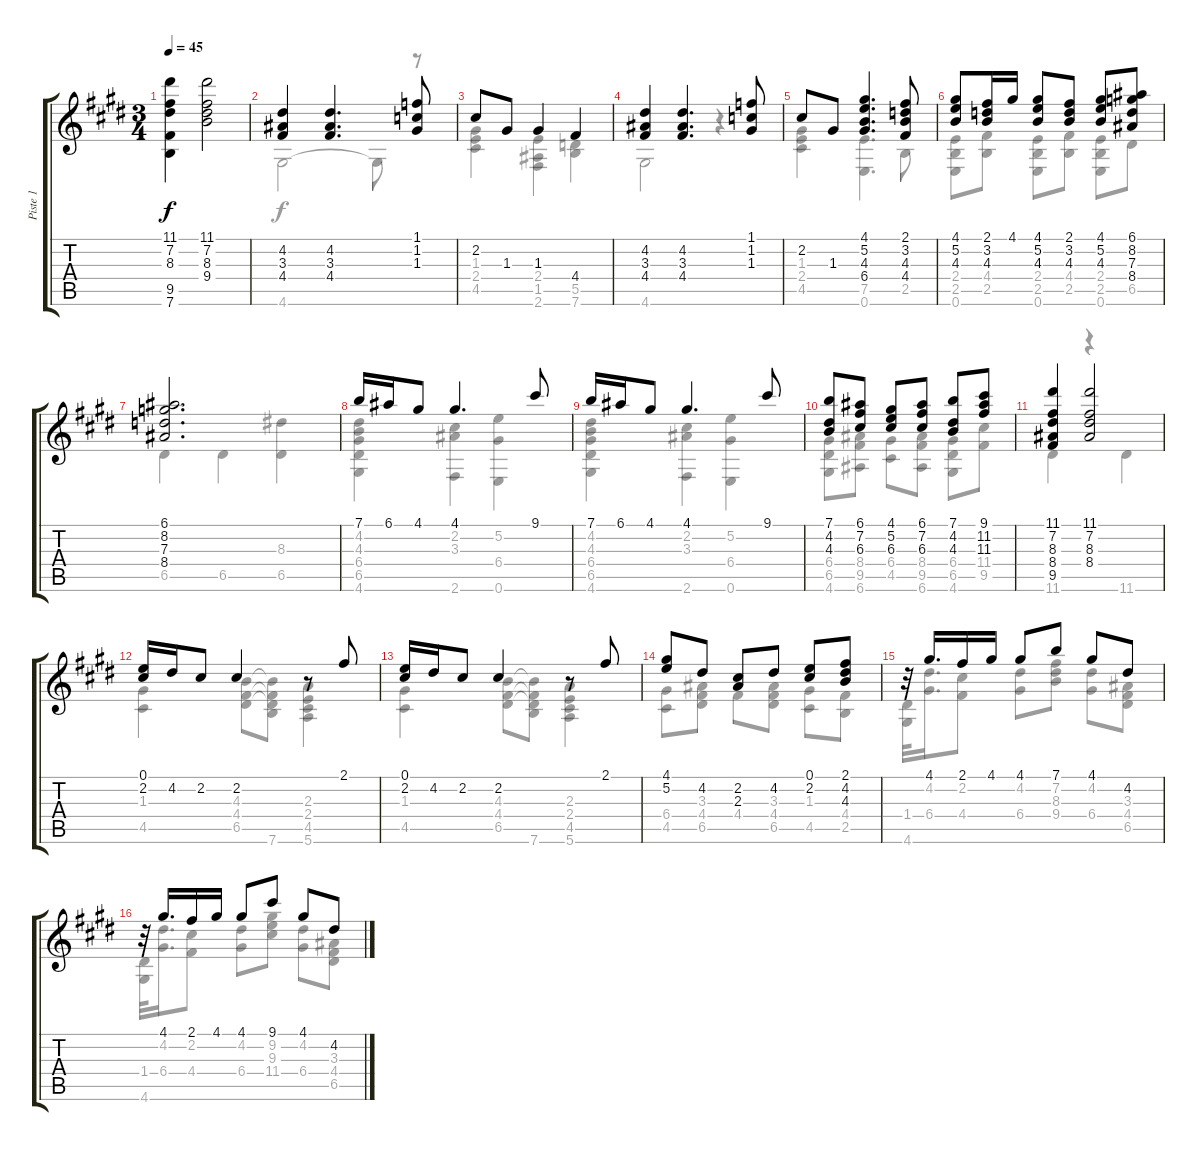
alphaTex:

\track ("Piste 1" "Piste 1") {instrument acousticguitarnylon}
\staff {score tabs}
\tuning (E4 B3 G3 D3 A2 E2) {hide}
\voice
\ts (3 4)
\tempo 45
\clef g2
\ks e
(11.1 7.2 8.3 9.5 7.6).4{dy f} (11.1 7.2 8.3 9.4).2 |
(4.2 3.3 4.4).4{volume 9} (4.2 3.3 4.4).4{d} (1.1 1.2 1.3).8 |
2.2.8 1.3.8 1.3.4 4.4.4 |
(4.2 3.3 4.4).4 (4.2 3.3 4.4).4{d} (1.1 1.2 1.3).8 |
2.2.8 1.3.8 (4.1 5.2 4.3 6.4).4{d volume 13} (2.1 3.2 4.3 4.4).8 |
(4.1 5.2 4.3).8 (2.1 3.2 4.3).16 4.1.16 (4.1 5.2 4.3).8 (2.1 3.2 4.3).8 (4.1 5.2 4.3).8 (6.1 8.2 7.3 8.4).8 |
(6.1 8.2 7.3 8.4).2{d} |
7.1.16 6.1.16 4.1.8 4.1.4{d} 9.1.8 |
7.1.16 6.1.16 4.1.8 4.1.4{d} 9.1.8 |
(7.1 4.2 4.3).8 (6.1 7.2 6.3).8 (4.1 5.2 6.3).8 (6.1 7.2 6.3).8 (7.1 4.2 4.3).8 (9.1 11.2 11.3).8 |
(11.1 7.2 8.3 8.4 9.5).4 (11.1 7.2 8.3 8.4).2 |
(0.1 2.2).16{volume 9} 4.2.16 2.2.8 2.2.4 r.8 2.1.8 |
(0.1 2.2).16 4.2.16 2.2.8 2.2.4 r.8 2.1.8 |
(4.1 5.2).8 4.2.8 (2.2 2.3).8 4.2.8 (0.1 2.2).8 (2.1 4.2 4.3).8 |
r.32{volume 13} 4.1.16{d} 2.1.16 4.1.16 4.1.8 7.1.8 4.1.8 4.2.8 |
r.32 4.1.16{d} 2.1.16 4.1.16 4.1.8 9.1.8 4.1.8 4.2.8
\voice
\clef g2
\ottava regular
\simile none
\ks e
|
4.6.2 4.6{t}.8 r.8 |
(1.3 2.4 4.5).4 (2.4 1.5 2.6).4 (5.5 7.6).4 |
4.6.2 r.4 |
(1.3 2.4 4.5).4 (7.5 0.6).4{d} 2.5.8 |
(2.4 2.5 0.6).8 (4.4 2.5).8 (2.4 2.5 0.6).8 (4.4 2.5).8 (2.4 2.5 0.6).8 6.5.8 |
6.5.4 6.5.4 (8.3 6.5).4 |
(4.2 4.3 6.4 6.5 4.6).4 (2.2 3.3 2.6).4 (5.2 6.4 0.6).4 |
(4.2 4.3 6.4 6.5 4.6).4 (2.2 3.3 2.6).4 (5.2 6.4 0.6).4 |
(6.4 6.5 4.6).8 (8.4 9.5 6.6).8 (6.4 4.5).8 (8.4 9.5 6.6).8 (6.4 6.5 4.6).8 (11.4 9.5).8 |
11.6.4 r.4 11.6.4 |
(1.3 4.5).4 (4.3 4.4 6.5).8 (4.3{t} 4.4{t} 6.5{t} 7.6).8 (2.3 2.4 4.5 5.6).4 |
(1.3 4.5).4 (4.3 4.4 6.5).8 (4.3{t} 4.4{t} 6.5{t} 7.6).8 (2.3 2.4 4.5 5.6).4 |
(6.4 4.5).8 (3.3 4.4 6.5).8 4.4.8 (3.3 4.4 6.5).8 (1.3 4.5).8 (4.4 2.5).8 |
(1.4 4.6).32 (4.2 6.4).16{d} (2.2 4.4).8 (4.2 6.4).8 (7.2 8.3 9.4).8 (4.2 6.4).8 (3.3 4.4 6.5).8 |
(1.4 4.6).32 (4.2 6.4).16{d} (2.2 4.4).8 (4.2 6.4).8 (9.2 9.3 11.4).8 (4.2 6.4).8 (3.3 4.4 6.5).8
